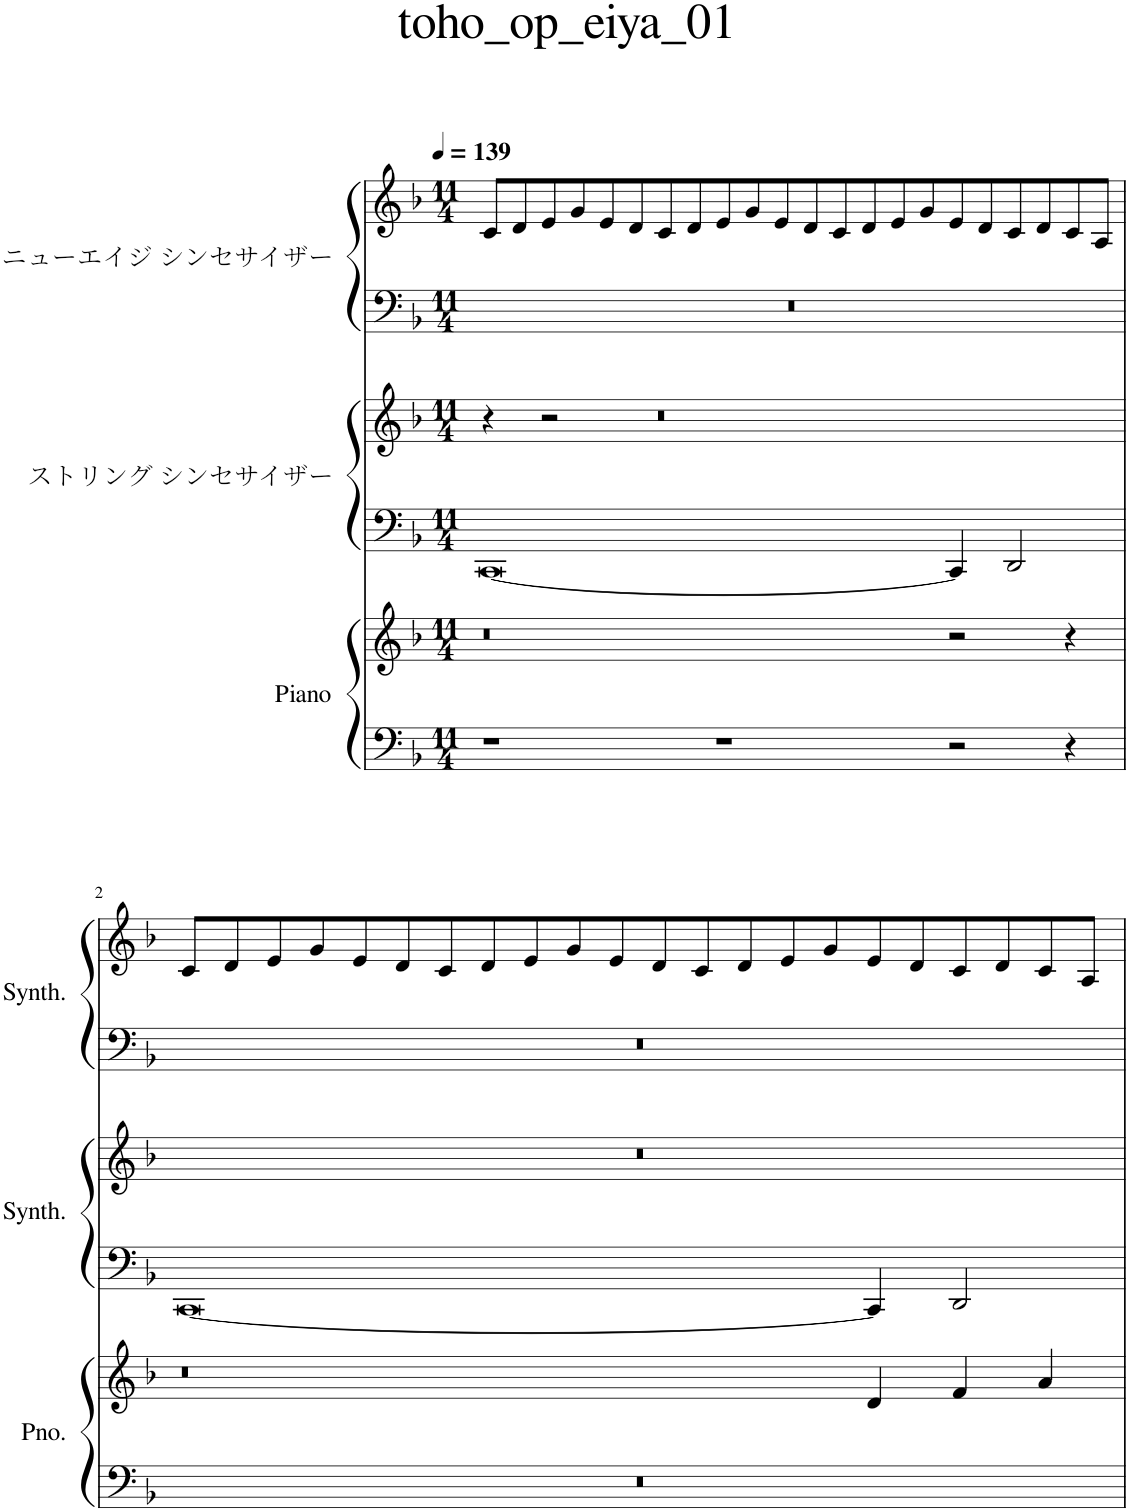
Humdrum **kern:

**kern	**kern	**kern	**kern	**kern	**kern
*part3	*part3	*part2	*part2	*part1	*part1
*staff6	*staff5	*staff4	*staff3	*staff2	*staff1
*I"Piano	*	*I"ストリング シンセサイザー	*	*I"ニューエイジ シンセサイザー	*
*I'Pno.	*	*	*	*	*
*clefF4	*clefG2	*clefF4	*clefG2	*clefF4	*clefG2
*k[b-]	*k[b-]	*k[b-]	*k[b-]	*k[b-]	*k[b-]
*M11/4	*M11/4	*M11/4	*M11/4	*M11/4	*M11/4
*MM139	*MM139	*MM139	*MM139	*MM139	*MM139
=1	=1	=1	=1	=1	=1
1r	0r	[0CC	4r	4%11r	8c/L
.	.	.	.	.	8d/
.	.	.	2r	.	8e/
.	.	.	.	.	8g/
.	.	.	.	.	8e/
.	.	.	.	.	8d/
.	.	.	0r	.	8c/
.	.	.	.	.	8d/
1r	.	.	.	.	8e/
.	.	.	.	.	8g/
.	.	.	.	.	8e/
.	.	.	.	.	8d/
.	.	.	.	.	8c/
.	.	.	.	.	8d/
.	.	.	.	.	8e/
.	.	.	.	.	8g/
2r	2r	4CC/]	.	.	8e/
.	.	.	.	.	8d/
.	.	2DD/	.	.	8c/
.	.	.	.	.	8d/
4r	4r	.	.	.	8c/
.	.	.	.	.	8A/J
!!LO:LB:g=z
=2	=2	=2	=2	=2	=2
4%11r	4%11r	[0CC	4%11r	4%11r	8c/L
.	.	.	.	.	8d/
.	.	.	.	.	8e/
.	.	.	.	.	8g/
.	.	.	.	.	8e/
.	.	.	.	.	8d/
.	.	.	.	.	8c/
.	.	.	.	.	8d/
.	.	.	.	.	8e/
.	.	.	.	.	8g/
.	.	.	.	.	8e/
.	.	.	.	.	8d/
.	.	.	.	.	8c/
.	.	.	.	.	8d/
.	.	.	.	.	8e/
.	.	.	.	.	8g/
.	.	4CC/]	.	.	8e/
.	.	.	.	.	8d/
.	.	2DD/	.	.	8c/
.	.	.	.	.	8d/
.	.	.	.	.	8c/
.	.	.	.	.	8A/J
2.ryy	4d/	2.ryy	2.ryy	2.ryy	2.ryy
.	4f/	.	.	.	.
.	4a/	.	.	.	.
=	=	=	=	=	=
*-	*-	*-	*-	*-	*-
